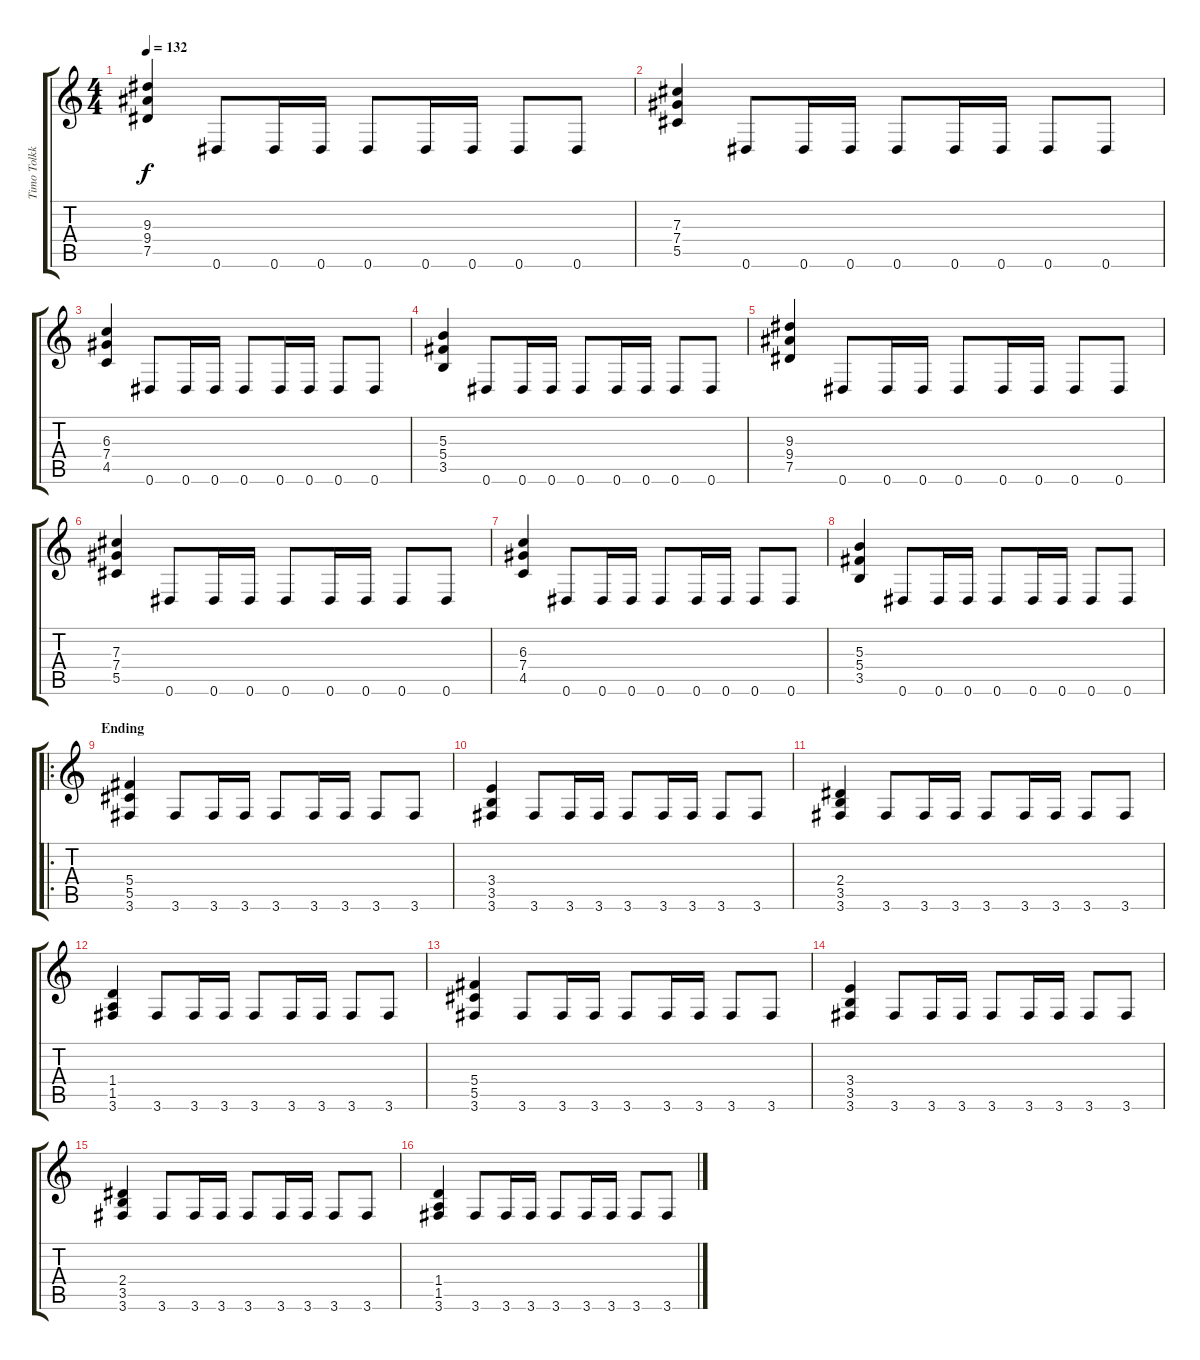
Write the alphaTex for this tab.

\track ("Timo Tolkki (Rhythm Guitar)" "Timo Tolkk") {instrument distortionguitar}
\staff {score tabs}
\tuning (Eb4 Bb3 Gb3 Db3 Ab2 Eb2) {hide}
\ts (4 4)
\tempo 132
\clef g2
\ks c
(9.3 9.4 7.5).4{dy f} 0.6.8 0.6.16 0.6.16 0.6.8 0.6.16 0.6.16 0.6.8 0.6.8 |
(7.3 7.4 5.5).4 0.6.8 0.6.16 0.6.16 0.6.8 0.6.16 0.6.16 0.6.8 0.6.8 |
(6.3 7.4 4.5).4 0.6.8 0.6.16 0.6.16 0.6.8 0.6.16 0.6.16 0.6.8 0.6.8 |
(5.3 5.4 3.5).4 0.6.8 0.6.16 0.6.16 0.6.8 0.6.16 0.6.16 0.6.8 0.6.8 |
(9.3 9.4 7.5).4 0.6.8 0.6.16 0.6.16 0.6.8 0.6.16 0.6.16 0.6.8 0.6.8 |
(7.3 7.4 5.5).4 0.6.8 0.6.16 0.6.16 0.6.8 0.6.16 0.6.16 0.6.8 0.6.8 |
(6.3 7.4 4.5).4 0.6.8 0.6.16 0.6.16 0.6.8 0.6.16 0.6.16 0.6.8 0.6.8 |
(5.3 5.4 3.5).4 0.6.8 0.6.16 0.6.16 0.6.8 0.6.16 0.6.16 0.6.8 0.6.8 |
\ro
\section ("" "Ending")
(5.4 5.5 3.6).4 3.6.8 3.6.16 3.6.16 3.6.8 3.6.16 3.6.16 3.6.8 3.6.8 |
(3.4 3.5 3.6).4 3.6.8 3.6.16 3.6.16 3.6.8 3.6.16 3.6.16 3.6.8 3.6.8 |
(2.4 3.5 3.6).4 3.6.8 3.6.16 3.6.16 3.6.8 3.6.16 3.6.16 3.6.8 3.6.8 |
(1.4 1.5 3.6).4 3.6.8 3.6.16 3.6.16 3.6.8 3.6.16 3.6.16 3.6.8 3.6.8 |
(5.4 5.5 3.6).4 3.6.8 3.6.16 3.6.16 3.6.8 3.6.16 3.6.16 3.6.8 3.6.8 |
(3.4 3.5 3.6).4 3.6.8 3.6.16 3.6.16 3.6.8 3.6.16 3.6.16 3.6.8 3.6.8 |
(2.4 3.5 3.6).4 3.6.8 3.6.16 3.6.16 3.6.8 3.6.16 3.6.16 3.6.8 3.6.8 |
(1.4 1.5 3.6).4 3.6.8 3.6.16 3.6.16 3.6.8 3.6.16 3.6.16 3.6.8 3.6.8
